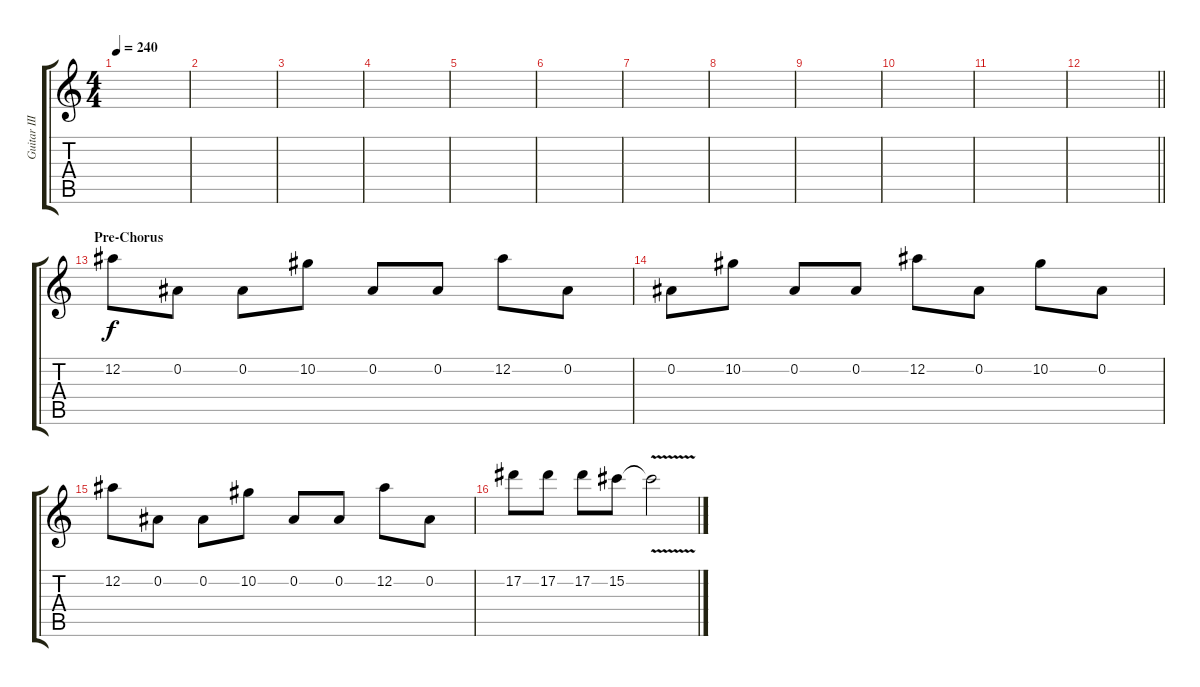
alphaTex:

\track ("Guitar III" "Guitar III") {instrument overdrivenguitar}
\staff {score tabs}
\tuning (Eb4 Bb3 Gb3 Db3 Ab2 Eb2) {hide}
\ts (4 4)
\tempo 240
\clef g2
\ks c
|
|
|
|
|
|
|
|
|
|
|
\barLineRight lightlight
|
\section ("" "Pre-Chorus")
12.2.8 0.2.8 0.2.8 10.2.8 0.2.8 0.2.8 12.2.8 0.2.8 |
0.2.8 10.2.8 0.2.8 0.2.8 12.2.8 0.2.8 10.2.8 0.2.8 |
12.2.8 0.2.8 0.2.8 10.2.8 0.2.8 0.2.8 12.2.8 0.2.8 |
17.2.8 17.2.8 17.2.8 15.2.8 15.2{v t}.2
